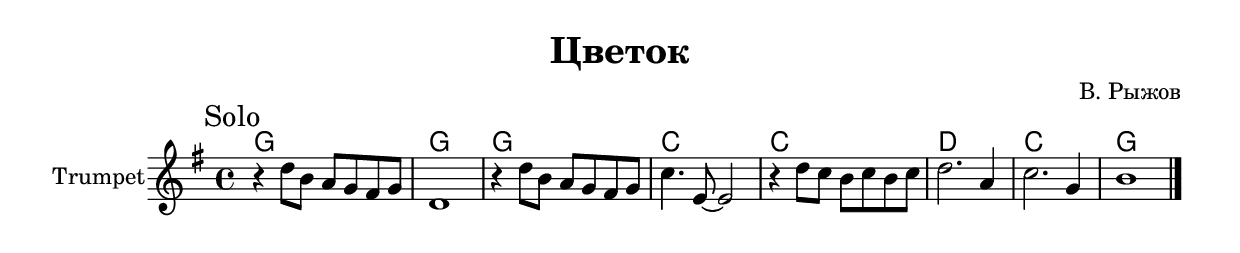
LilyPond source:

\version "2.18.2"

\header{
  title="Цветок"
  composer="В. Рыжов"
}

longBar = #(define-music-function (parser location ) ( ) #{ \once \override Staff.BarLine.bar-extent = #'(-3 . 3) #})


rI = \relative c'{ f4. d8~d2 | a'8 b8 r2. | }

Solo = {
  \tag #'Harmony {\chordmode{
    g1 g1 g1 c1
    c1 d c g
  }}
  \tag #'Trumpet {
    \mark "Solo"
     \relative c''{ r4 d8 b a g fis g | d1 | r4 d'8 b a g fis g | c4. e,8~e2 | }
     \relative c''{r4 d8 c b c b c | d2. a4 | c2. g4 | b1 \bar "|." }
  }
}


Music = {
  \Solo \break
}

<<
  \new ChordNames{\transpose bes bes {
    \keepWithTag #'Harmony \Music
  }}
  \new Staff{
    \set Staff.instrumentName="Trumpet"
    \time 4/4
    \clef treble
    
    \transpose bes bes {
      \key g \major
      \keepWithTag #'Trumpet \Music
    }
  }
>>



